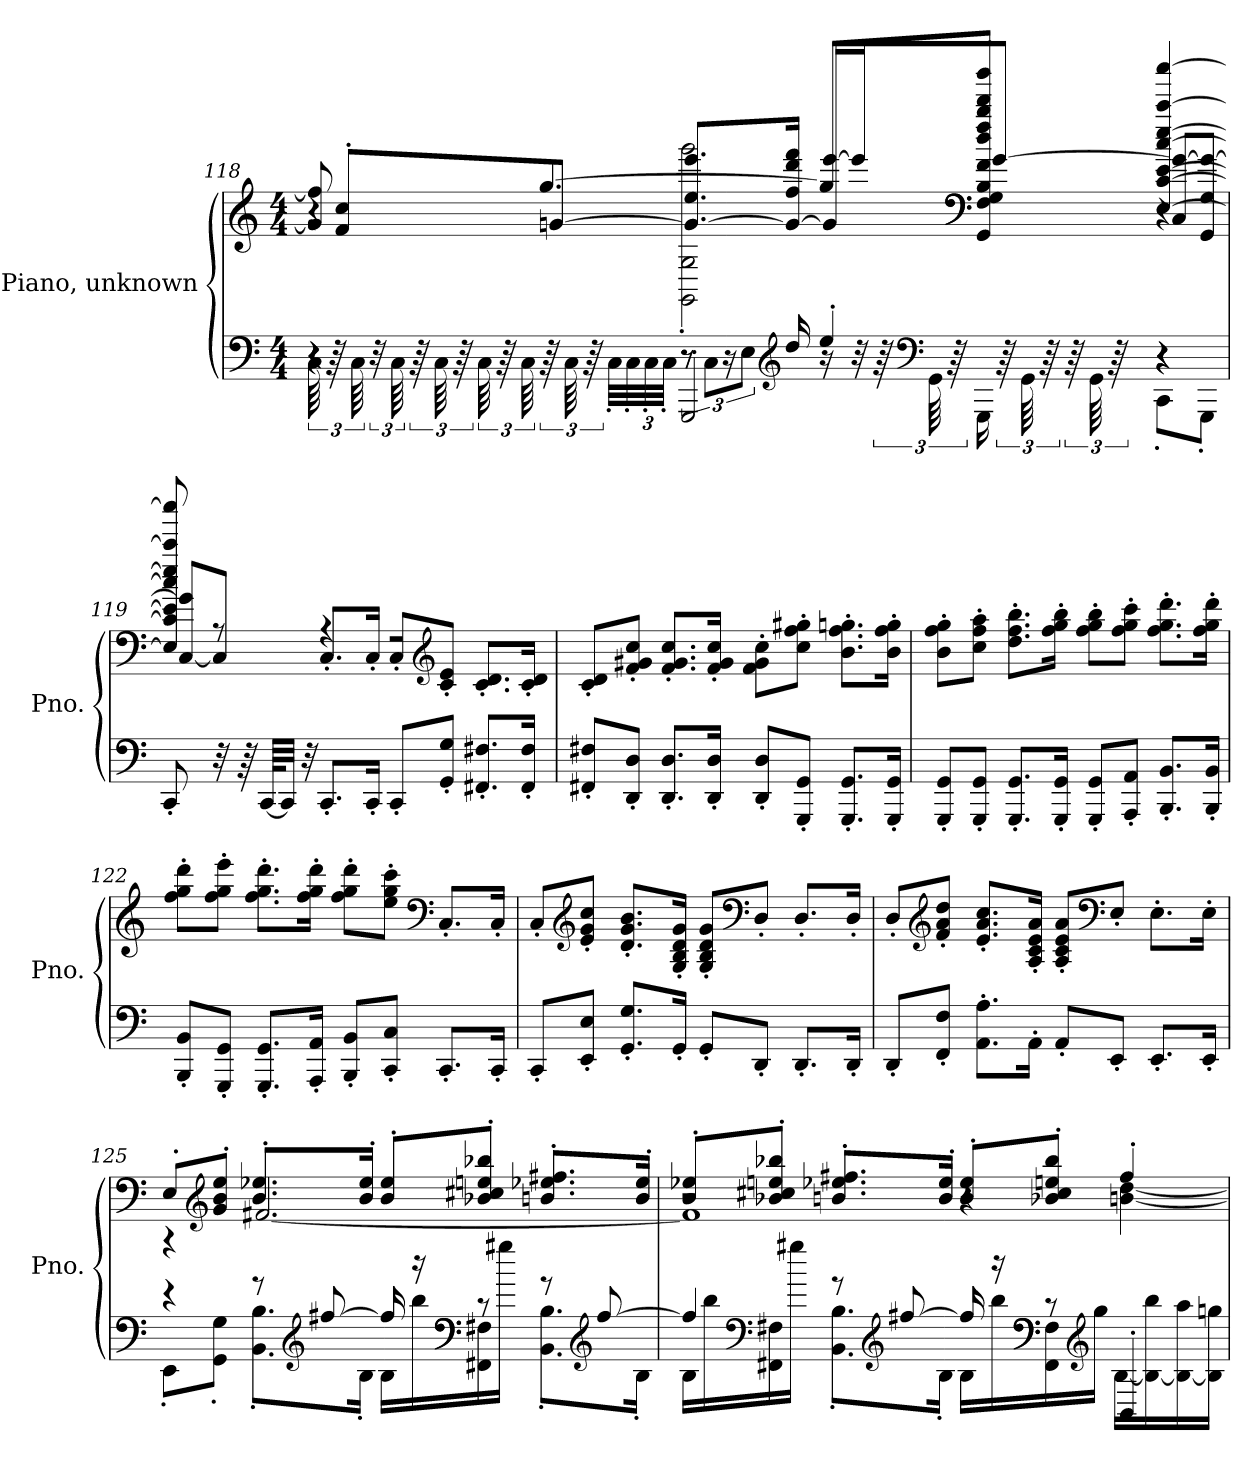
**kern	**kern
*part1	*part1
*staff2	*staff1
*I"Piano, unknown	*
*I'Pno.	*
!!LO:LB:g=z
*clefF4	*clefG2
*k[]	*k[]
*M4/4	*M4/4
=118	=118
*^	*^
*	*^	*	*^
4r	96C\	4r	8g#/] 8ff/]	4r	8f/' 8cc/'L
.	96r	.	.	.	.
.	96C\	.	.	.	.
.	48r	.	.	.	.
.	96C\	.	.	.	.
.	96r	.	.	.	.
.	96C\	.	.	.	.
.	96r	.	.	.	.
.	96C\	.	.	.	.
.	96r	.	.	.	.
.	96C\	.	.	.	.
.	96r	.	[4.gg/	.	[8gn/J
.	96C\	.	.	.	.
.	96r	.	.	.	.
.	32C'\LLL	.	.	.	.
*	*Xbrackettup	*	*	*	*
.	48C'\	.	.	.	.
.	48C'\	.	.	.	.
.	48C'\JJJ	.	.	.	.
*	*brackettup	*	*	*	*
8r	12r	2GGG'/	.	2GG\' 2G\' 2ggg\'	8.g/_ 8.ee/ 8.eee/L
.	12C\L	.	.	.	.
16r	.	.	.	.	.
.	12E\J	.	.	.	.
*clefG2	*	*	*	*	*
16dd/	.	.	.	.	16g/_ 16ff/ 16ddd/ 16fff/Jk
4ee'/	16r	.	8gg/L]	.	16g/] [16eee/LL
.	32r	.	.	.	16eee/J]
.	96r	.	.	.	.
*clefF4	*	*	*	*	*
.	96GG\	.	.	.	.
.	96r	.	.	.	.
*	*	*	*clefF4	*	*
.	16GGG\	.	8GG/' 8F/' 8G/' 8B/' 8f/' 8dd/' 8ff/' 8bb/' 8ddd/' 8bbb/'J	.	[8g/J
.	96r	.	.	.	.
.	96GG\	.	.	.	.
.	96r	.	.	.	.
.	96r	.	.	.	.
.	96GG\	.	.	.	.
.	96r	.	.	.	.
4r	8CC'\L	4r	[4E/ [4c/ [4e/ [4cc/ [4ee/ [4ccc/ [4cccc/	4r	8C/ 8g/_L
.	8GGG'\J	.	.	.	8GG/ 8G/ 8g/_J
*v	*v	*v	*	*	*
*	*	*v	*v
!!LO:LB:g=z
=119	=119	=119
8CC'/	8E/] 8c/] 8e/] 8cc/] 8ee/] 8ccc/] 8cccc/]	[8C/ 8g/]L
32r	8r	8C/J]
64r	.	.
[64CC/KLLL	.	.
32CC/JJJ]	.	.
32r	.	.
8.CC'/L	4r	8.C'/L
16CC'/Jk	.	16C'/Jk
8CC'/L	2r	8C'/L
*	*clefG2	*
8GG/' 8G/'J	.	8c/' 8e/'J
8.FF#X/' 8.F#X/'L	.	8.c/' 8.d/'L
16FF#/' 16F#/'Jk	.	16c/' 16d/'Jk
*	*v	*v
=120	=120
8FF#X/' 8F#X/'L	8c/' 8d/'L
8DD/' 8D/'J	8f/' 8g#X/' 8cc/'J
8.DD/' 8.D/'L	8.f/' 8.g#/' 8.cc/'L
16DD/' 16D/'Jk	16f/' 16g#/' 16cc/'Jk
8DD/' 8D/'L	8f\' 8g#\' 8cc\'L
8GGG/' 8GG/'J	8cc\' 8ff\' 8gg#X\'J
8.GGG/' 8.GG/'L	8.b\' 8.ff\' 8.ggn\'L
16GGG/' 16GG/'Jk	16b\' 16ff\' 16gg\'Jk
!!LO:LB:g=z
=121	=121
8GGG/' 8GG/'L	8b\' 8ff\' 8gg\'L
8GGG/' 8GG/'J	8cc\' 8ff\' 8aa\'J
8.GGG/' 8.GG/'L	8.dd\' 8.ff\' 8.bb\'L
16GGG/' 16GG/'Jk	16ff\' 16gg\' 16bb\'Jk
8GGG/' 8GG/'L	8ff\' 8gg\' 8bb\'L
8AAA/' 8AA/'J	8ff\' 8gg\' 8ccc\'J
8.BBB/' 8.BB/'L	8.ff\' 8.gg\' 8.ddd\'L
16BBB/' 16BB/'Jk	16ff\' 16gg\' 16ddd\'Jk
=122	=122
8BBB/' 8BB/'L	8ff\' 8gg\' 8ddd\'L
8GGG/' 8GG/'J	8ff\' 8gg\' 8eee\'J
8.GGG/' 8.GG/'L	8.ff\' 8.gg\' 8.ddd\'L
16AAA/' 16AA/'Jk	16ff\' 16gg\' 16ddd\'Jk
8BBB/' 8BB/'L	8ff\' 8gg\' 8ddd\'L
8CC/' 8C/'J	8ee\' 8gg\' 8ccc\'J
*	*clefF4
8.CC'/L	8.C'/L
16CC'/Jk	16C'/Jk
!!LO:LB:g=z
=123	=123
8CC'/L	8C'/L
*	*clefG2
8EE/' 8E/'J	8e/' 8g/' 8cc/'J
8.GG/' 8.G/'L	8.d/' 8.g/' 8.b/'L
16GG'/Jk	16G/' 16B/' 16d/' 16g/'Jk
8GG'/L	8G/' 8B/' 8d/' 8g/'L
*	*clefF4
8DD'/J	8D'/J
8.DD'/L	8.D'/L
16DD'/Jk	16D'/Jk
=124	=124
8DD'/L	8D'/L
*	*clefG2
8FF/' 8F/'J	8f/' 8a/' 8dd/'J
8.AA\' 8.A\'L	8.e/' 8.a/' 8.cc/'L
16AA'\Jk	16A/' 16c/' 16e/' 16a/'Jk
8AA'/L	8A/' 8c/' 8e/' 8a/'L
*	*clefF4
8EE'/J	8E'/J
8.EE'/L	8.E'\L
16EE'/Jk	16E'\Jk
!!LO:LB:g=z
=125	=125
*^	*^
4r	8EE'\L	8E'/L	4r
*	*	*clefG2	*
.	8GG\' 8G\'J	8g/' 8b/' 8ee/'J	.
8r	8.BB\' 8.B\'L	8.b/' 8.ee-X/'L	[2.f#X/
*clefG2	*	*	*
[8ff#X/	.	.	.
.	16B'\Jk	16b/' 16ee-/'Jk	.
16ff#/]	16B\LL	8b/' 8ee-/'L	.
16r	16bb\	.	.
*clefF4	*	*	*
8r	16FF#X\ 16F#X\	8b-X/' 8cc#X/' 8een/' 8bb-X/'J	.
.	16gg#X\JJ	.	.
8r	8.BB\' 8.B\'L	8.bn/' 8.ee-X/' 8.ff#X/'L	.
*clefG2	*	*	*
[8ff#/	.	.	.
.	16B'\Jk	16b/' 16ee-/'Jk	.
!!LO:PB:g=z
=126	=126	=126	=126
*	*	*	*^
4ff#/]	16B\LL	8b/' 8ee-X/'L	2r	1f#]
.	16bb\	.	.	.
*clefF4	*	*	*	*
.	16FF#X\ 16F#X\	8b-X/' 8cc#X/' 8een/' 8bb-X/'J	.	.
.	16gg#X\JJ	.	.	.
8r	8.BB\' 8.B\'L	8.bn/' 8.ee-X/' 8.ff#X/'L	.	.
*clefG2	*	*	*	*
[8ff#X/	.	.	.	.
.	16B'\Jk	16b/' 16ee-/'Jk	.	.
16ff#/]	16B\LL	8b/' 8ee-/'L	4r	.
16r	16bb\	.	.	.
*clefF4	*	*	*	*
8r	16FF#\ 16F#\	8b-X/' 8cc#/' 8een/' 8bb-/'J	.	.
*clefG2	*	*	*	*
.	16gg#\JJ	.	.	.
4BB'/	[16B\LL	4ff#'/	[4bn\ [4dd\	.
.	16B\_ 16bb\	.	.	.
.	16B\_ 16aa\	.	.	.
.	16B\] 16ggn\JJ	.	.	.
*v	*v	*	*	*
*	*v	*v	*v
=	=
*-	*-
